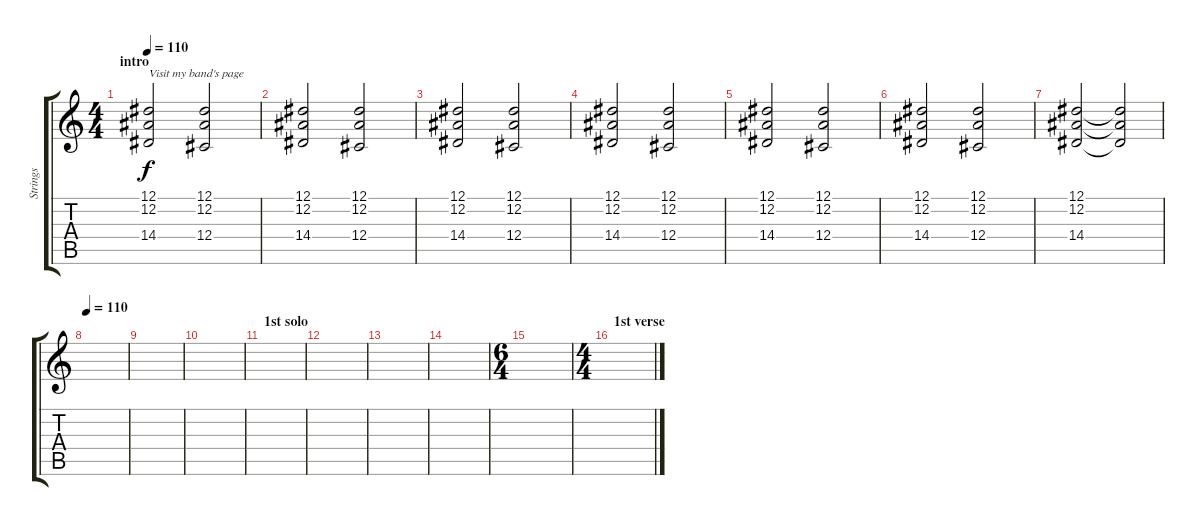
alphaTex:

\track ("Strings" "Strings") {instrument stringensemble1}
\staff {score tabs}
\tuning (Eb4 Bb3 Gb3 Db3 Ab2 Eb2) {hide}
\ts (4 4)
\section ("" "intro")
\tempo 110
\tempo 40
\tempo 110
\clef g2
\ks c
(12.1 12.2 14.4).2{txt "Visit my band's page" dy f instrument stringensemble1} (12.1 12.2 12.4).2 |
(12.1 12.2 14.4).2 (12.1 12.2 12.4).2 |
(12.1 12.2 14.4).2 (12.1 12.2 12.4).2 |
(12.1 12.2 14.4).2 (12.1 12.2 12.4).2 |
(12.1 12.2 14.4).2 (12.1 12.2 12.4).2 |
(12.1 12.2 14.4).2 (12.1 12.2 12.4).2 |
(12.1 12.2 14.4).2 (12.1{t} 12.2{t} 14.4{t}).2 |
\tempo 110
|
|
|
\section ("" "1st solo")
|
|
|
|
\ts (6 4)
|
\ts (4 4)
\section ("" "1st verse")
